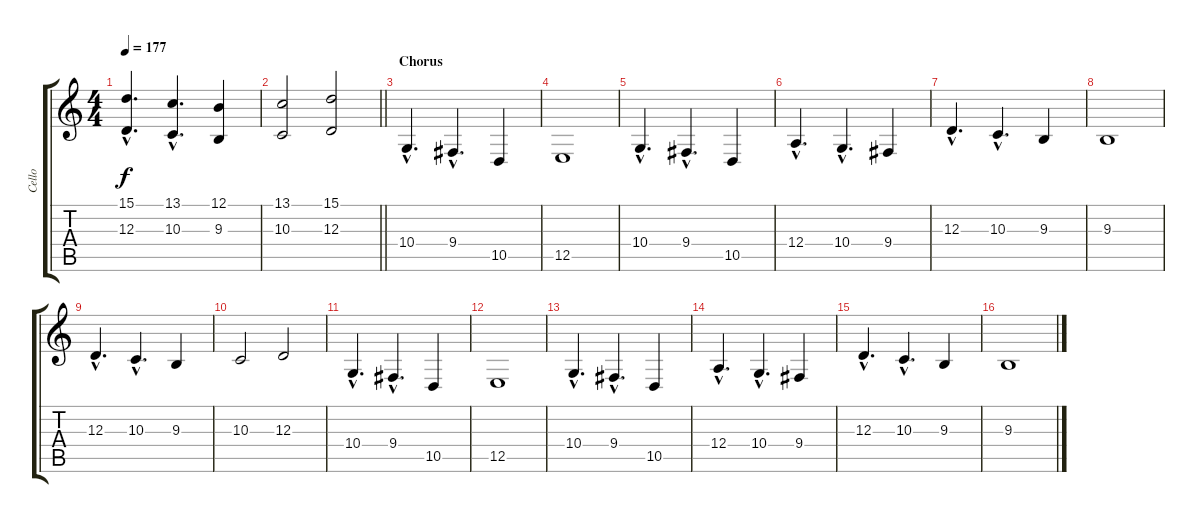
\track ("Cello" "Cello") {instrument cello}
\staff {score tabs}
\tuning (B3 Gb3 D3 A2 E2 B1) {hide}
\ts (4 4)
\tempo 177
\clef g2
\ks c
(15.1{hac} 12.3{hac}).4{d dy f} (13.1{hac} 10.3{hac}).4{d} (12.1 9.3).4 |
\barLineRight lightlight
(13.1 10.3).2 (15.1 12.3).2 |
\section ("" "Chorus")
10.4{hac}.4{d volume 7} 9.4{hac}.4{d} 10.5.4 |
12.5.1 |
10.4{hac}.4{d} 9.4{hac}.4{d} 10.5.4 |
12.4{hac}.4{d} 10.4{hac}.4{d} 9.4.4 |
12.3{hac}.4{d} 10.3{hac}.4{d} 9.3.4 |
9.3.1 |
12.3{hac}.4{d} 10.3{hac}.4{d} 9.3.4 |
10.3.2 12.3.2 |
10.4{hac}.4{d} 9.4{hac}.4{d} 10.5.4 |
12.5.1 |
10.4{hac}.4{d} 9.4{hac}.4{d} 10.5.4 |
12.4{hac}.4{d} 10.4{hac}.4{d} 9.4.4 |
12.3{hac}.4{d} 10.3{hac}.4{d} 9.3.4 |
9.3.1
